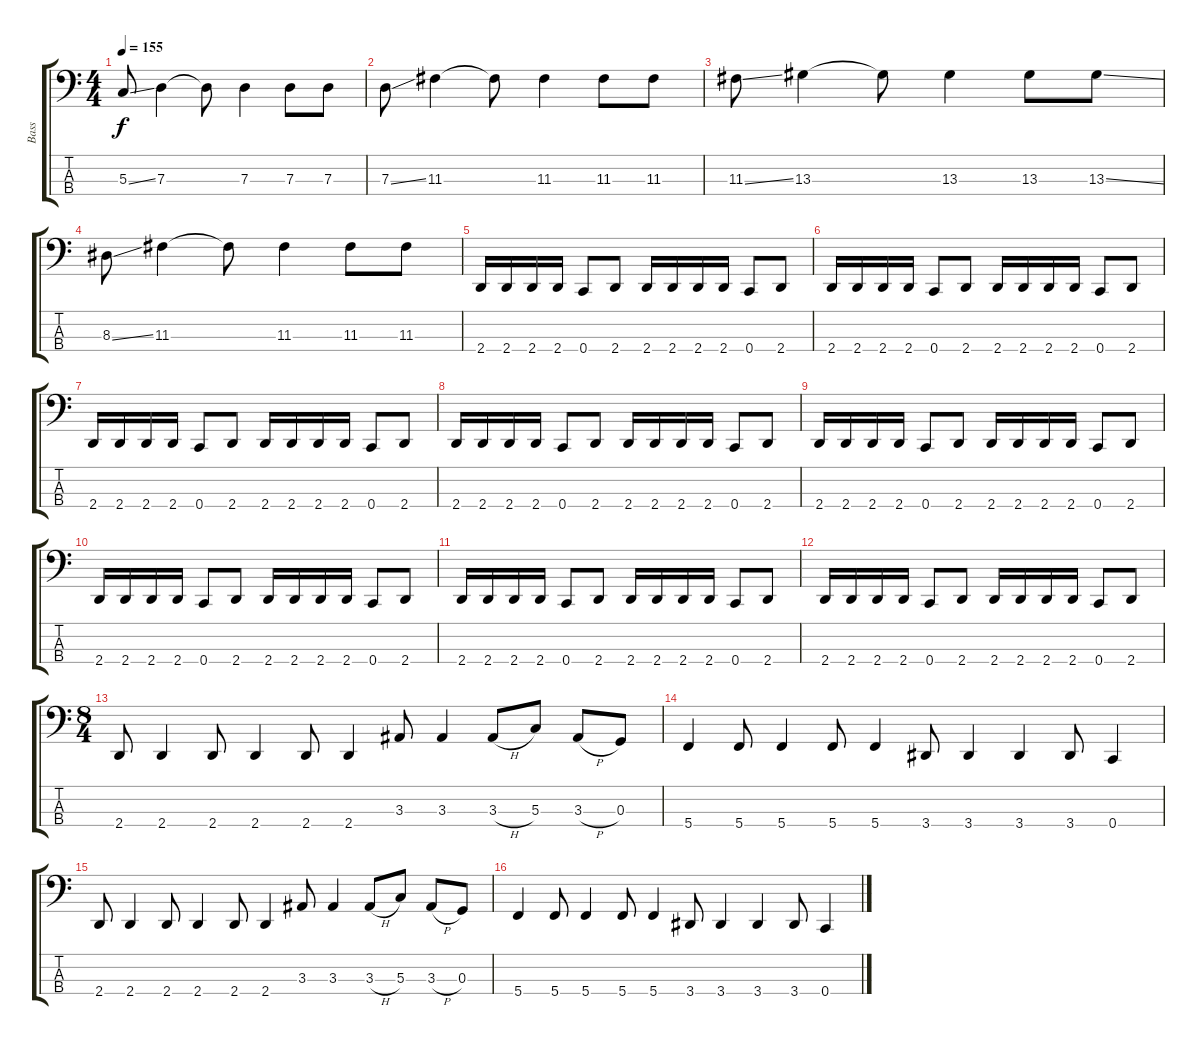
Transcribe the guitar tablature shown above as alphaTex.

\track ("Bass" "Bass") {instrument electricbasspick}
\staff {score tabs}
\tuning (F2 C2 G1 C1) {hide}
\ts (4 4)
\tempo 155
\clef f4
\ks c
5.3{ss}.8{dy f} 7.3.4 7.3{t}.8 7.3.4 7.3.8 7.3.8 |
7.3{ss}.8 11.3.4 11.3{t}.8 11.3.4 11.3.8 11.3.8 |
11.3{ss}.8 13.3.4 13.3{t}.8 13.3.4 13.3.8 13.3{ss}.8 |
8.3{ss}.8 11.3.4 11.3{t}.8 11.3.4 11.3.8 11.3.8 |
2.4.16 2.4.16 2.4.16 2.4.16 0.4.8 2.4.8 2.4.16 2.4.16 2.4.16 2.4.16 0.4.8 2.4.8 |
2.4.16 2.4.16 2.4.16 2.4.16 0.4.8 2.4.8 2.4.16 2.4.16 2.4.16 2.4.16 0.4.8 2.4.8 |
2.4.16 2.4.16 2.4.16 2.4.16 0.4.8 2.4.8 2.4.16 2.4.16 2.4.16 2.4.16 0.4.8 2.4.8 |
2.4.16 2.4.16 2.4.16 2.4.16 0.4.8 2.4.8 2.4.16 2.4.16 2.4.16 2.4.16 0.4.8 2.4.8 |
2.4.16 2.4.16 2.4.16 2.4.16 0.4.8 2.4.8 2.4.16 2.4.16 2.4.16 2.4.16 0.4.8 2.4.8 |
2.4.16 2.4.16 2.4.16 2.4.16 0.4.8 2.4.8 2.4.16 2.4.16 2.4.16 2.4.16 0.4.8 2.4.8 |
2.4.16 2.4.16 2.4.16 2.4.16 0.4.8 2.4.8 2.4.16 2.4.16 2.4.16 2.4.16 0.4.8 2.4.8 |
2.4.16 2.4.16 2.4.16 2.4.16 0.4.8 2.4.8 2.4.16 2.4.16 2.4.16 2.4.16 0.4.8 2.4.8 |
\ts (8 4)
2.4.8 2.4.4 2.4.8 2.4.4 2.4.8 2.4.4 3.3.8 3.3.4 3.3{h}.8 5.3.8 3.3{h}.8 0.3.8 |
5.4.4 5.4.8 5.4.4 5.4.8 5.4.4 3.4.8 3.4.4 3.4.4 3.4.8 0.4.4 |
2.4.8 2.4.4 2.4.8 2.4.4 2.4.8 2.4.4 3.3.8 3.3.4 3.3{h}.8 5.3.8 3.3{h}.8 0.3.8 |
5.4.4 5.4.8 5.4.4 5.4.8 5.4.4 3.4.8 3.4.4 3.4.4 3.4.8 0.4.4
